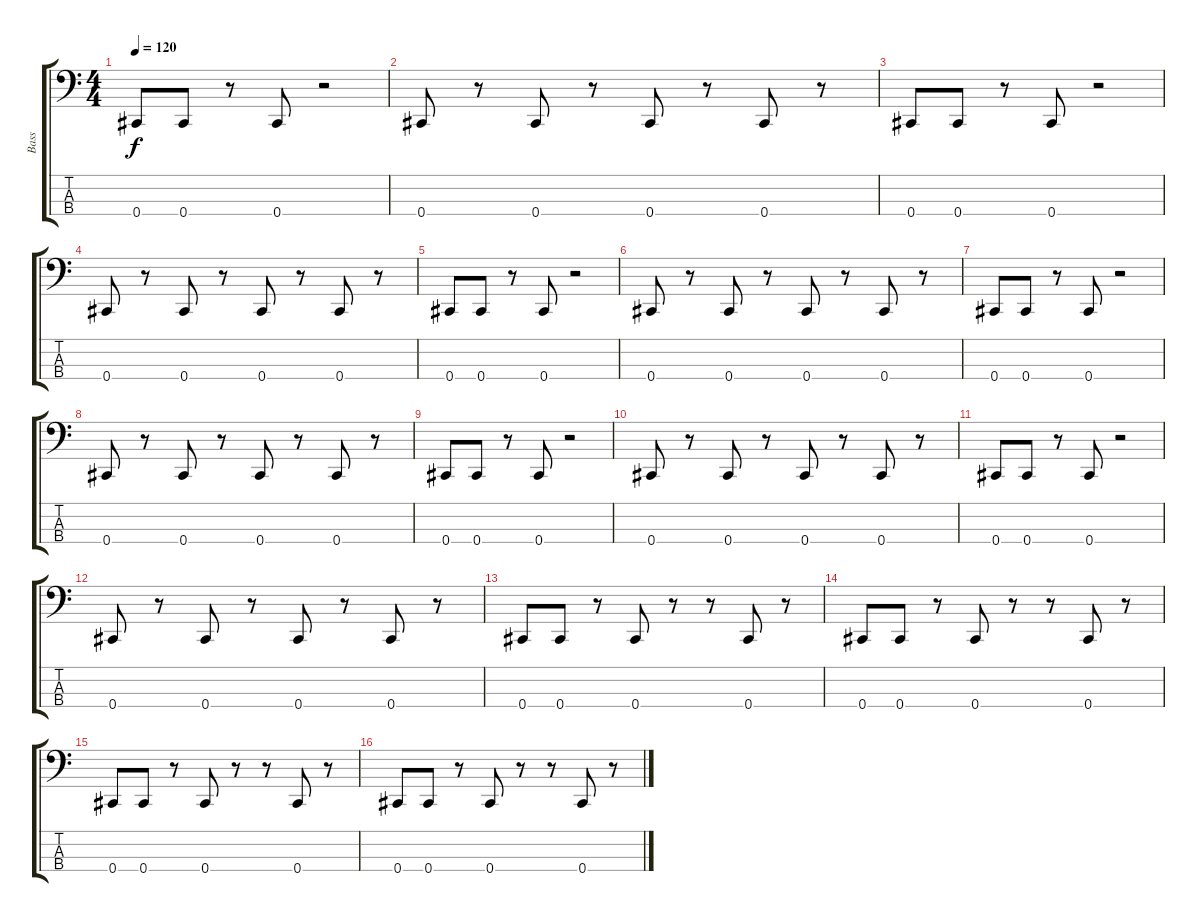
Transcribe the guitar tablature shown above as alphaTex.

\track ("Bass" "Bass") {instrument electricbassfinger}
\staff {score tabs}
\tuning (Gb2 Db2 Ab1 Db1) {hide}
\ts (4 4)
\tempo 120
\clef f4
\ks c
0.4.8{dy f} 0.4.8 r.8 0.4.8 r.2 |
0.4.8 r.8 0.4.8 r.8 0.4.8 r.8 0.4.8 r.8 |
0.4.8 0.4.8 r.8 0.4.8 r.2 |
0.4.8 r.8 0.4.8 r.8 0.4.8 r.8 0.4.8 r.8 |
0.4.8 0.4.8 r.8 0.4.8 r.2 |
0.4.8 r.8 0.4.8 r.8 0.4.8 r.8 0.4.8 r.8 |
0.4.8 0.4.8 r.8 0.4.8 r.2 |
0.4.8 r.8 0.4.8 r.8 0.4.8 r.8 0.4.8 r.8 |
0.4.8 0.4.8 r.8 0.4.8 r.2 |
0.4.8 r.8 0.4.8 r.8 0.4.8 r.8 0.4.8 r.8 |
0.4.8 0.4.8 r.8 0.4.8 r.2 |
0.4.8 r.8 0.4.8 r.8 0.4.8 r.8 0.4.8 r.8 |
0.4.8 0.4.8 r.8 0.4.8 r.8 r.8 0.4.8 r.8 |
0.4.8 0.4.8 r.8 0.4.8 r.8 r.8 0.4.8 r.8 |
0.4.8 0.4.8 r.8 0.4.8 r.8 r.8 0.4.8 r.8 |
0.4.8 0.4.8 r.8 0.4.8 r.8 r.8 0.4.8 r.8
